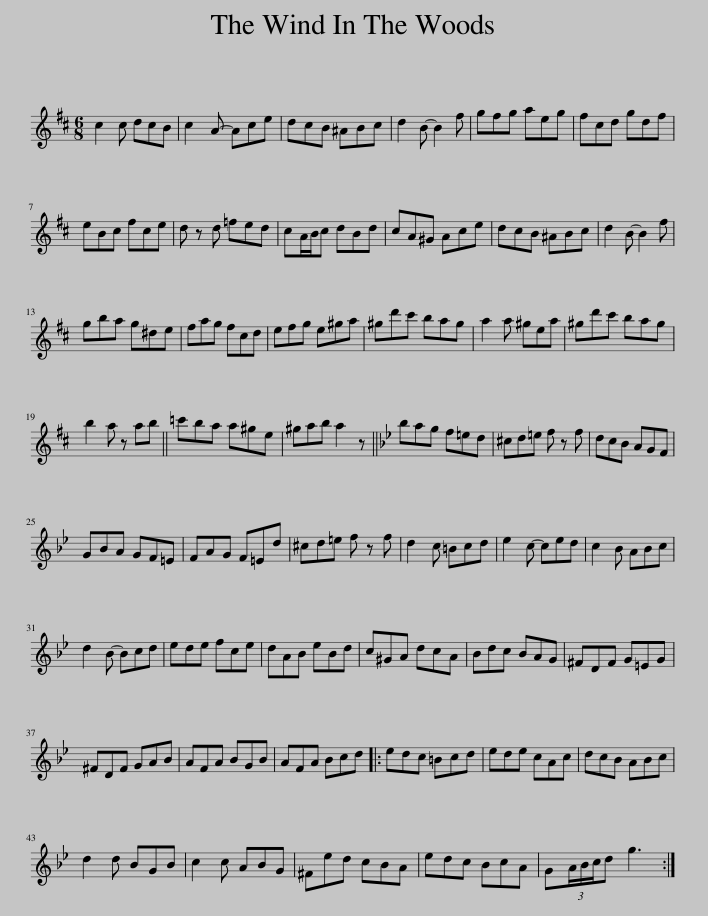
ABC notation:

X:1
L:1/8
M:6/8
I:linebreak $
K:D
V:1 treble
V:1
 c2 c dcB | c2 A- Ace | dcB ^ABc | d2 B- B2 f | gfg aeg | %5
 fcd gdf |$ eBc fce | d z d =fed | cA/B/c dBd | cA^G Ace | %10
 dcB ^ABc | d2 B- B2 f |$ gba g^de | fag fcd | efg e^ga | %15
 ^gd'c' bag | a2 a ^gea | ^gd'c' bag |$ b2 a z ab || =c'ba a^ge | %20
 ^gab a2 z ||[K:Bb] bag f=ed | ^cd=e f z f | dcB AGF |$ GBA GF=E | %25
 FAG F=Ed | ^cd=e f z f | d2 c =Bcd | e2 c- ced | c2 B ABc |$ %30
 d2 B- Bcd | ede fce | dAB eBd | c^GA dcA | Bdc BAG | %35
 ^FDF G=EG |$ ^FDF GAB | AFA BGB | AFA Bcd |: edc =Bcd | %40
 ede cAc | dcB ABc |$ d2 d BGB | c2 c ABG | ^Fed cBA | %45
 edc BcA | G(3A/B/c/d g3 :| %47
